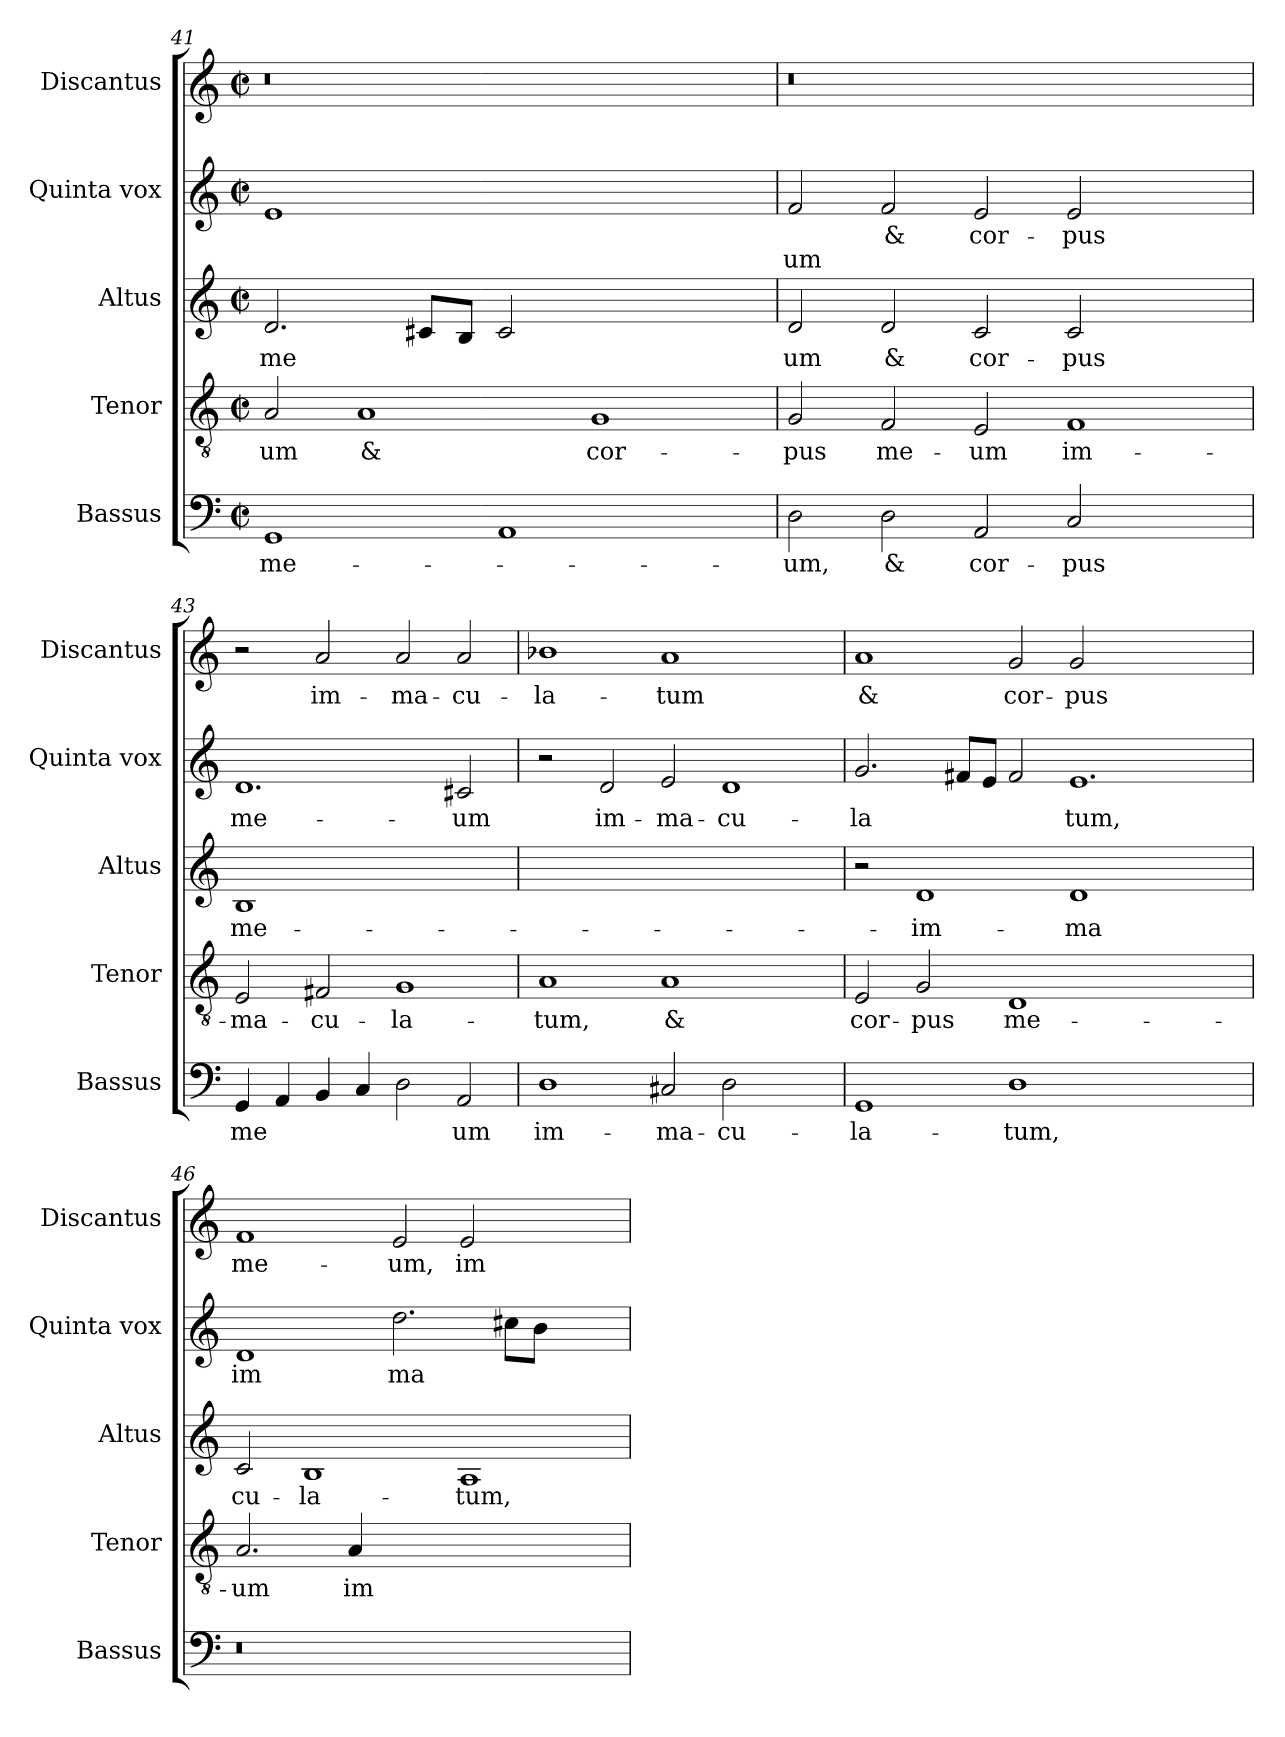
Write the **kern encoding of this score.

**kern	**text	**kern	**text	**kern	**text	**kern	**text	**text	**kern	**text
*part5	*part5	*part4	*part4	*part3	*part3	*part2	*part2	*part2	*part1	*part1
*staff5	*staff5	*staff4	*staff4	*staff3	*staff3	*staff2	*staff2	*staff2	*staff1	*staff1
*I"Bassus	*	*I"Tenor	*	*I"Altus	*	*I"Quinta vox	*	*	*I"Discantus	*
*I'Bassus	*	*I'Tenor	*	*I'Altus	*	*I'Quinta vox	*	*	*I'Discantus	*
!!LO:LB:g=z
*clefF4	*	*clefGv2	*	*clefG2	*	*clefG2	*	*	*clefG2	*
*k[]	*	*k[]	*	*k[]	*	*k[]	*	*	*k[]	*
*C:	*	*C:	*	*C:	*	*C:	*	*	*C:	*
*M4/2	*	*M4/2	*	*M4/2	*	*M4/2	*	*	*M4/2	*
*met(c|)	*	*met(c|)	*	*met(c|)	*	*met(c|)	*	*	*met(c|)	*
=41	=41	=41	=41	=41	=41	=41	=41	=41	=41	=41
!	!LO:LY:b	!	!LO:LY:b	!	!LO:LY:b	!	!	!	!	!
1GG	me-	2A	-um	2.d	me	1e	.	.	0r	.
!	!	!	!LO:LY:b	!	!	!	!	!	!	!
.	.	1A	&	.	.	.	.	.	.	.
.	.	.	.	8c#L	.	.	.	.	.	.
.	.	.	.	8BJ	.	.	.	.	.	.
1AA	.	.	.	2c#	.	1.ryy	.	.	.	.
!	!	!	!LO:LY:b	!	!	!	!	!	!	!
.	.	1G	cor-	1ryy	.	.	.	.	.	.
2ryy	.	.	.	.	.	.	.	.	2ryy	.
!!LO:LB:g=z
=42	=42	=42	=42	=42	=42	=42	=42	=42	=42	=42
!	!LO:LY:b	!	!LO:LY:b	!	!LO:LY:b	!	!	!LO:LY:b	!	!
2D	-um,	2G	-pus	2d	um	2f	.	-um	0r	.
!	!LO:LY:b	!	!LO:LY:b	!	!LO:LY:b	!	!LO:LY:b	!	!	!
2D	&	2F	me-	2d	&	2f	&	.	.	.
!	!LO:LY:b	!	!LO:LY:b	!	!LO:LY:b	!	!LO:LY:b	!	!	!
2AA	cor-	2E	-um	2c	cor-	2e	cor-	.	.	.
!	!LO:LY:b	!	!LO:LY:b	!	!LO:LY:b	!	!LO:LY:b	!	!	!
2C	-pus	1F	im-	2c	-pus	2e	-pus	.	.	.
2ryy	.	.	.	2ryy	.	2ryy	.	.	2ryy	.
=43	=43	=43	=43	=43	=43	=43	=43	=43	=43	=43
!	!LO:LY:b	!	!LO:LY:b	!	!LO:LY:b	!	!LO:LY:b	!	!	!
4GG	me	2E	-ma-	1B	me-	1.d	me-	.	2r	.
4AA	.	.	.	.	.	.	.	.	.	.
!	!	!	!LO:LY:b	!	!	!	!	!	!	!LO:LY:b
4BB	.	2F#X	-cu-	.	.	.	.	.	2a	im-
4C	.	.	.	.	.	.	.	.	.	.
!	!	!	!LO:LY:b	!	!LO:LY:b	!	!	!	!	!LO:LY:b
2D	.	1G	-la-	[1Ayy	-um	.	.	.	2a	-ma-
!	!LO:LY:b	!	!	!	!	!	!LO:LY:b	!	!	!LO:LY:b
2AA	um	.	.	.	.	2c#X	-um	.	2a	-cu-
=44	=44	=44	=44	=44	=44	=44	=44	=44	=44	=44
!	!LO:LY:b	!	!LO:LY:b	!	!	!	!	!	!	!LO:LY:b
1D	im-	1A	-tum,	1.Ayy_	.	2r	.	.	1b-X	-la-
!	!	!	!	!	!	!	!LO:LY:b	!	!	!
.	.	.	.	.	.	2d	im-	.	.	.
!	!LO:LY:b	!	!LO:LY:b	!	!	!	!LO:LY:b	!	!	!LO:LY:b
2C#X	-ma-	1A	&	.	.	2e	-ma-	.	1a	-tum
!	!LO:LY:b	!	!	!	!	!	!LO:LY:b	!	!	!
2D	-cu-	.	.	2Ayy]	.	1d	-cu-	.	.	.
2ryy	.	2ryy	.	2ryy	.	.	.	.	2ryy	.
=45	=45	=45	=45	=45	=45	=45	=45	=45	=45	=45
!	!LO:LY:b	!	!LO:LY:b	!	!	!	!LO:LY:b	!	!	!LO:LY:b
1GG	-la-	2E	cor-	2r	.	2.g	-la	.	1a	&
!	!	!	!LO:LY:b	!	!LO:LY:b	!	!	!	!	!
.	.	2G	-pus	1d	im-	.	.	.	.	.
.	.	.	.	.	.	8f#L	.	.	.	.
.	.	.	.	.	.	8eJ	.	.	.	.
!	!LO:LY:b	!	!LO:LY:b	!	!	!	!	!	!	!LO:LY:b
1D	-tum,	1D	me-	.	.	2f#	.	.	2g	cor-
!	!	!	!	!	!LO:LY:b	!	!LO:LY:b	!	!	!LO:LY:b
.	.	.	.	1d	-ma	1.e	tum,	.	2g	-pus
1ryy	.	1ryy	.	.	.	.	.	.	1ryy	.
.	.	.	.	2ryy	.	.	.	.	.	.
=46	=46	=46	=46	=46	=46	=46	=46	=46	=46	=46
!	!	!	!LO:LY:b	!	!LO:LY:b	!	!LO:LY:b	!	!	!LO:LY:b
0r	.	2.A	-um	2c	cu-	1d	im	.	1f	me-
!	!	!	!	!	!LO:LY:b	!	!	!	!	!
.	.	.	.	1B	-la-	.	.	.	.	.
!	!	!	!LO:LY:b	!	!	!	!	!	!	!
.	.	4A	im-	.	.	.	.	.	.	.
!	!	!	!	!	!	!	!LO:LY:b	!	!	!LO:LY:b
.	.	1.ryy	.	.	.	2.dd	ma	.	2e	-um,
!	!	!	!	!	!LO:LY:b	!	!	!	!	!LO:LY:b
.	.	.	.	1A	-tum,	.	.	.	2e	im-
.	.	.	.	.	.	8cc#L	.	.	.	.
.	.	.	.	.	.	8bJ	.	.	.	.
2ryy	.	.	.	.	.	2ryy	.	.	2ryy	.
=	=	=	=	=	=	=	=	=	=	=
*-	*-	*-	*-	*-	*-	*-	*-	*-	*-	*-
